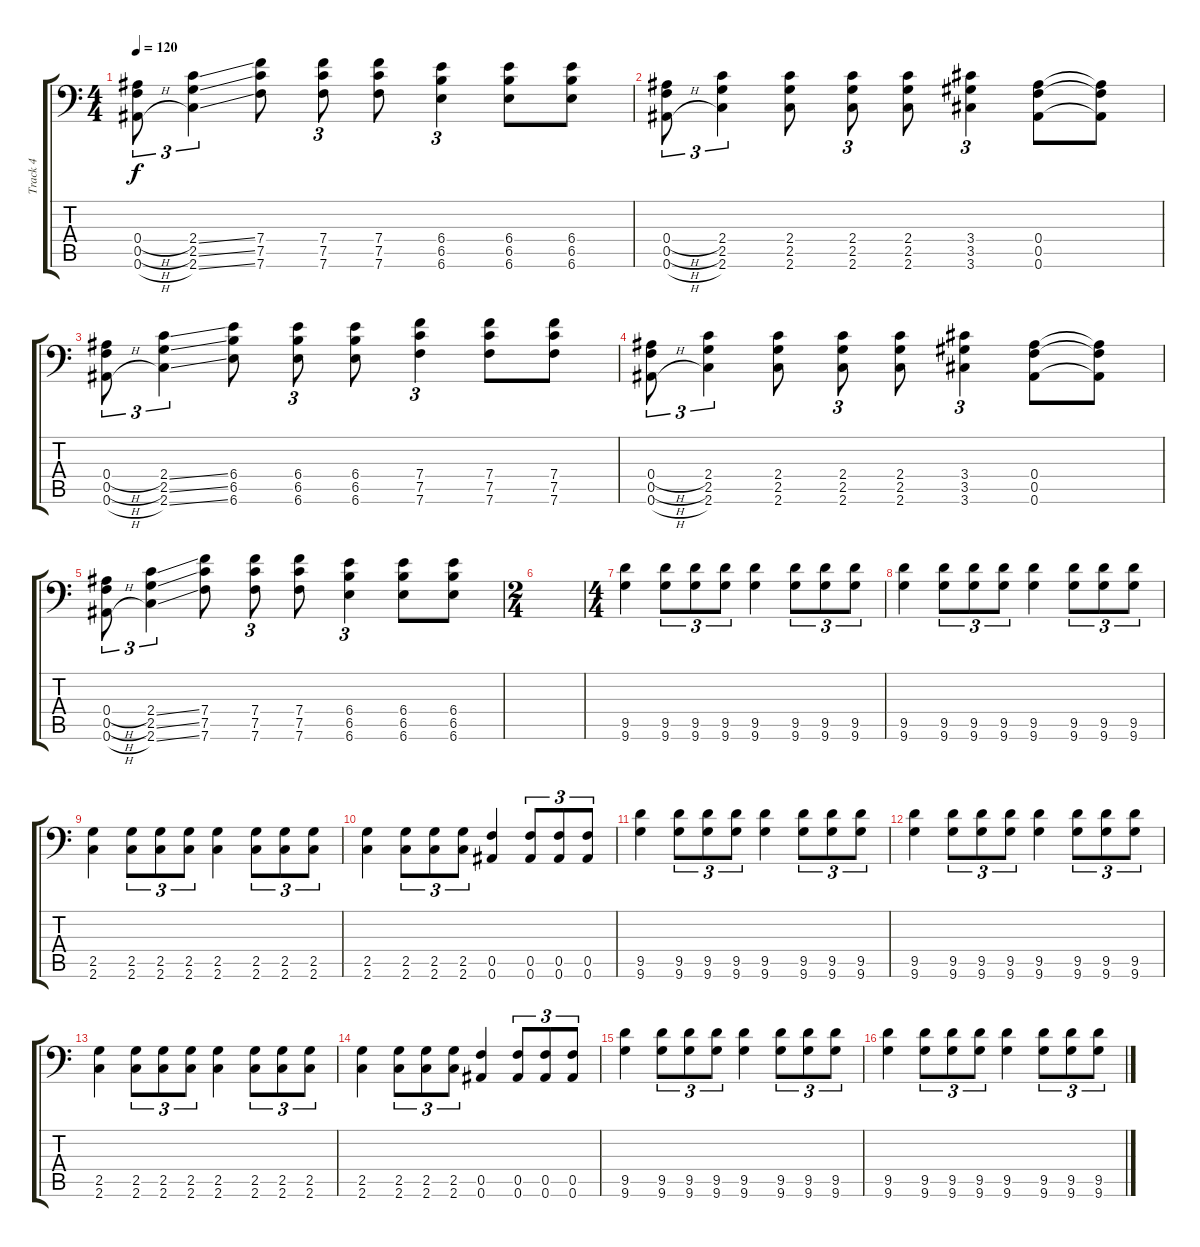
\track ("Track 4" "Track 4") {instrument distortionguitar}
\staff {score tabs}
\tuning (C4 G3 Eb3 Bb2 F2 Bb1) {hide}
\ts (4 4)
\tempo 120
\clef f4
\ks c
(0.4{h} 0.5{h} 0.6{h}).8{tu (3 2) dy f} (2.4{ss} 2.5{ss} 2.6{ss}).4{tu (3 2)} (7.4 7.5 7.6).8 (7.4 7.5 7.6).8{tu (3 2)} (7.4 7.5 7.6).8 (6.4 6.5 6.6).4{tu (3 2)} (6.4 6.5 6.6).8 (6.4 6.5 6.6).8 |
(0.4{h} 0.5{h} 0.6{h}).8{tu (3 2)} (2.4 2.5 2.6).4{tu (3 2)} (2.4 2.5 2.6).8 (2.4 2.5 2.6).8{tu (3 2)} (2.4 2.5 2.6).8 (3.4 3.5 3.6).4{tu (3 2)} (0.4 0.5 0.6).8 (0.4{t} 0.5{t} 0.6{t}).8 |
(0.4{h} 0.5{h} 0.6{h}).8{tu (3 2)} (2.4{ss} 2.5{ss} 2.6{ss}).4{tu (3 2)} (6.4 6.5 6.6).8 (6.4 6.5 6.6).8{tu (3 2)} (6.4 6.5 6.6).8 (7.4 7.5 7.6).4{tu (3 2)} (7.4 7.5 7.6).8 (7.4 7.5 7.6).8 |
(0.4{h} 0.5{h} 0.6{h}).8{tu (3 2)} (2.4 2.5 2.6).4{tu (3 2)} (2.4 2.5 2.6).8 (2.4 2.5 2.6).8{tu (3 2)} (2.4 2.5 2.6).8 (3.4 3.5 3.6).4{tu (3 2)} (0.4 0.5 0.6).8 (0.4{t} 0.5{t} 0.6{t}).8 |
(0.4{h} 0.5{h} 0.6{h}).8{tu (3 2)} (2.4{ss} 2.5{ss} 2.6{ss}).4{tu (3 2)} (7.4 7.5 7.6).8 (7.4 7.5 7.6).8{tu (3 2)} (7.4 7.5 7.6).8 (6.4 6.5 6.6).4{tu (3 2)} (6.4 6.5 6.6).8 (6.4 6.5 6.6).8 |
\ts (2 4)
|
\ts (4 4)
(9.5 9.6).4 (9.5 9.6).8{tu (3 2)} (9.5 9.6).8{tu (3 2)} (9.5 9.6).8{tu (3 2)} (9.5 9.6).4 (9.5 9.6).8{tu (3 2)} (9.5 9.6).8{tu (3 2)} (9.5 9.6).8{tu (3 2)} |
(9.5 9.6).4 (9.5 9.6).8{tu (3 2)} (9.5 9.6).8{tu (3 2)} (9.5 9.6).8{tu (3 2)} (9.5 9.6).4 (9.5 9.6).8{tu (3 2)} (9.5 9.6).8{tu (3 2)} (9.5 9.6).8{tu (3 2)} |
(2.5 2.6).4 (2.5 2.6).8{tu (3 2)} (2.5 2.6).8{tu (3 2)} (2.5 2.6).8{tu (3 2)} (2.5 2.6).4 (2.5 2.6).8{tu (3 2)} (2.5 2.6).8{tu (3 2)} (2.5 2.6).8{tu (3 2)} |
(2.5 2.6).4 (2.5 2.6).8{tu (3 2)} (2.5 2.6).8{tu (3 2)} (2.5 2.6).8{tu (3 2)} (0.5 0.6).4 (0.5 0.6).8{tu (3 2)} (0.5 0.6).8{tu (3 2)} (0.5 0.6).8{tu (3 2)} |
(9.5 9.6).4 (9.5 9.6).8{tu (3 2)} (9.5 9.6).8{tu (3 2)} (9.5 9.6).8{tu (3 2)} (9.5 9.6).4 (9.5 9.6).8{tu (3 2)} (9.5 9.6).8{tu (3 2)} (9.5 9.6).8{tu (3 2)} |
(9.5 9.6).4 (9.5 9.6).8{tu (3 2)} (9.5 9.6).8{tu (3 2)} (9.5 9.6).8{tu (3 2)} (9.5 9.6).4 (9.5 9.6).8{tu (3 2)} (9.5 9.6).8{tu (3 2)} (9.5 9.6).8{tu (3 2)} |
(2.5 2.6).4 (2.5 2.6).8{tu (3 2)} (2.5 2.6).8{tu (3 2)} (2.5 2.6).8{tu (3 2)} (2.5 2.6).4 (2.5 2.6).8{tu (3 2)} (2.5 2.6).8{tu (3 2)} (2.5 2.6).8{tu (3 2)} |
(2.5 2.6).4 (2.5 2.6).8{tu (3 2)} (2.5 2.6).8{tu (3 2)} (2.5 2.6).8{tu (3 2)} (0.5 0.6).4 (0.5 0.6).8{tu (3 2)} (0.5 0.6).8{tu (3 2)} (0.5 0.6).8{tu (3 2)} |
(9.5 9.6).4 (9.5 9.6).8{tu (3 2)} (9.5 9.6).8{tu (3 2)} (9.5 9.6).8{tu (3 2)} (9.5 9.6).4 (9.5 9.6).8{tu (3 2)} (9.5 9.6).8{tu (3 2)} (9.5 9.6).8{tu (3 2)} |
(9.5 9.6).4 (9.5 9.6).8{tu (3 2)} (9.5 9.6).8{tu (3 2)} (9.5 9.6).8{tu (3 2)} (9.5 9.6).4 (9.5 9.6).8{tu (3 2)} (9.5 9.6).8{tu (3 2)} (9.5 9.6).8{tu (3 2)}
